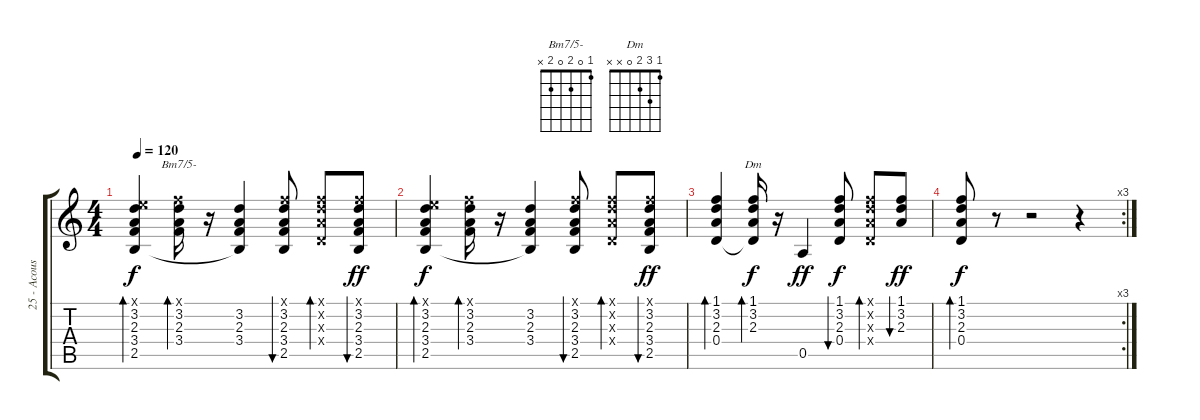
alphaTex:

\track ("25 - Acoustic Guitar (steel)" "25 - Acous") {instrument acousticguitarsteel}
\staff {score tabs}
\tuning (E4 B3 G3 D3 A2 E2) {hide}
\chord ("Bm7/5-" 1 0 2 0 2 x)
\chord ("Dm" 1 3 2 0 x x)
\ts (4 4)
\tempo 120
\clef g2
\ks c
(0.1{x} 3.2 2.3 3.4 2.5).4{bd 60 dy f} (1.1{x} 3.2 2.3 3.4).16{bd 30 ch "Bm7/5-"} r.16 (3.2 2.3 3.4 2.5{t}).4 (1.1{x} 3.2 2.3 3.4 2.5).8{bu 120} (1.1{x} 3.2{x} 2.3{x} 0.4{x}).8{bd 30} (1.1{x} 3.2 2.3 3.4 2.5).8{bu 60 dy ff} |
(0.1{x} 3.2 2.3 3.4 2.5).4{bd 60 dy f} (1.1{x} 3.2 2.3 3.4).16{bd 30} r.16 (3.2 2.3 3.4 2.5{t}).4 (1.1{x} 3.2 2.3 3.4 2.5).8{bu 120} (1.1{x} 3.2{x} 2.3{x} 0.4{x}).8{bd 30} (1.1{x} 3.2 2.3 3.4 2.5).8{bu 60 dy ff} |
(1.1 3.2 2.3 0.4).4{bd 60} (1.1 3.2 2.3 0.4{t}).16{bd 30 ch "Dm" dy f} r.16 0.5.4{dy ff} (1.1 3.2 2.3 0.4).8{bu 120 dy f} (1.1{x} 3.2{x} 2.3{x} 0.4{x}).8{bd 30} (1.1 3.2 2.3).8{bu 60 dy ff} |
\rc 3
(1.1 3.2 2.3 0.4).8{bd 60 dy f} r.8 r.2 r.4
